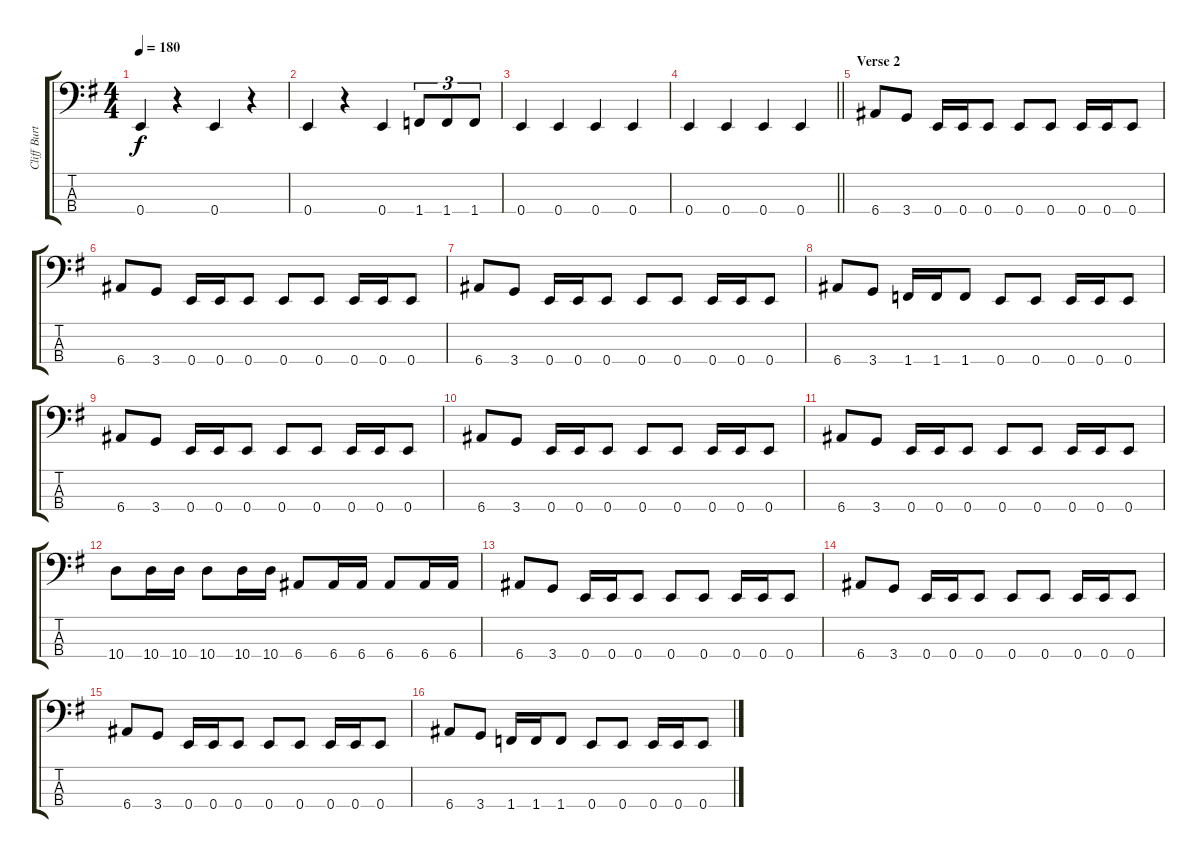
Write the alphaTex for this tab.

\track ("Cliff Burton" "Cliff Burt") {instrument electricbassfinger}
\staff {score tabs}
\tuning (G2 D2 A1 E1) {hide}
\ts (4 4)
\tempo 180
\clef f4
\ks eminor
0.4.4{dy f} r.4 0.4.4 r.4 |
0.4.4 r.4 0.4.4 1.4.8{tu (3 2)} 1.4.8{tu (3 2)} 1.4.8{tu (3 2)} |
0.4.4 0.4.4 0.4.4 0.4.4 |
\barLineRight lightlight
0.4.4 0.4.4 0.4.4 0.4.4 |
\section ("" "Verse 2")
6.4.8 3.4.8 0.4.16 0.4.16 0.4.8 0.4.8 0.4.8 0.4.16 0.4.16 0.4.8 |
6.4.8 3.4.8 0.4.16 0.4.16 0.4.8 0.4.8 0.4.8 0.4.16 0.4.16 0.4.8 |
6.4.8 3.4.8 0.4.16 0.4.16 0.4.8 0.4.8 0.4.8 0.4.16 0.4.16 0.4.8 |
6.4.8 3.4.8 1.4.16 1.4.16 1.4.8 0.4.8 0.4.8 0.4.16 0.4.16 0.4.8 |
6.4.8 3.4.8 0.4.16 0.4.16 0.4.8 0.4.8 0.4.8 0.4.16 0.4.16 0.4.8 |
6.4.8 3.4.8 0.4.16 0.4.16 0.4.8 0.4.8 0.4.8 0.4.16 0.4.16 0.4.8 |
6.4.8 3.4.8 0.4.16 0.4.16 0.4.8 0.4.8 0.4.8 0.4.16 0.4.16 0.4.8 |
10.4.8 10.4.16 10.4.16 10.4.8 10.4.16 10.4.16 6.4.8 6.4.16 6.4.16 6.4.8 6.4.16 6.4.16 |
6.4.8 3.4.8 0.4.16 0.4.16 0.4.8 0.4.8 0.4.8 0.4.16 0.4.16 0.4.8 |
6.4.8 3.4.8 0.4.16 0.4.16 0.4.8 0.4.8 0.4.8 0.4.16 0.4.16 0.4.8 |
6.4.8 3.4.8 0.4.16 0.4.16 0.4.8 0.4.8 0.4.8 0.4.16 0.4.16 0.4.8 |
6.4.8 3.4.8 1.4.16 1.4.16 1.4.8 0.4.8 0.4.8 0.4.16 0.4.16 0.4.8
